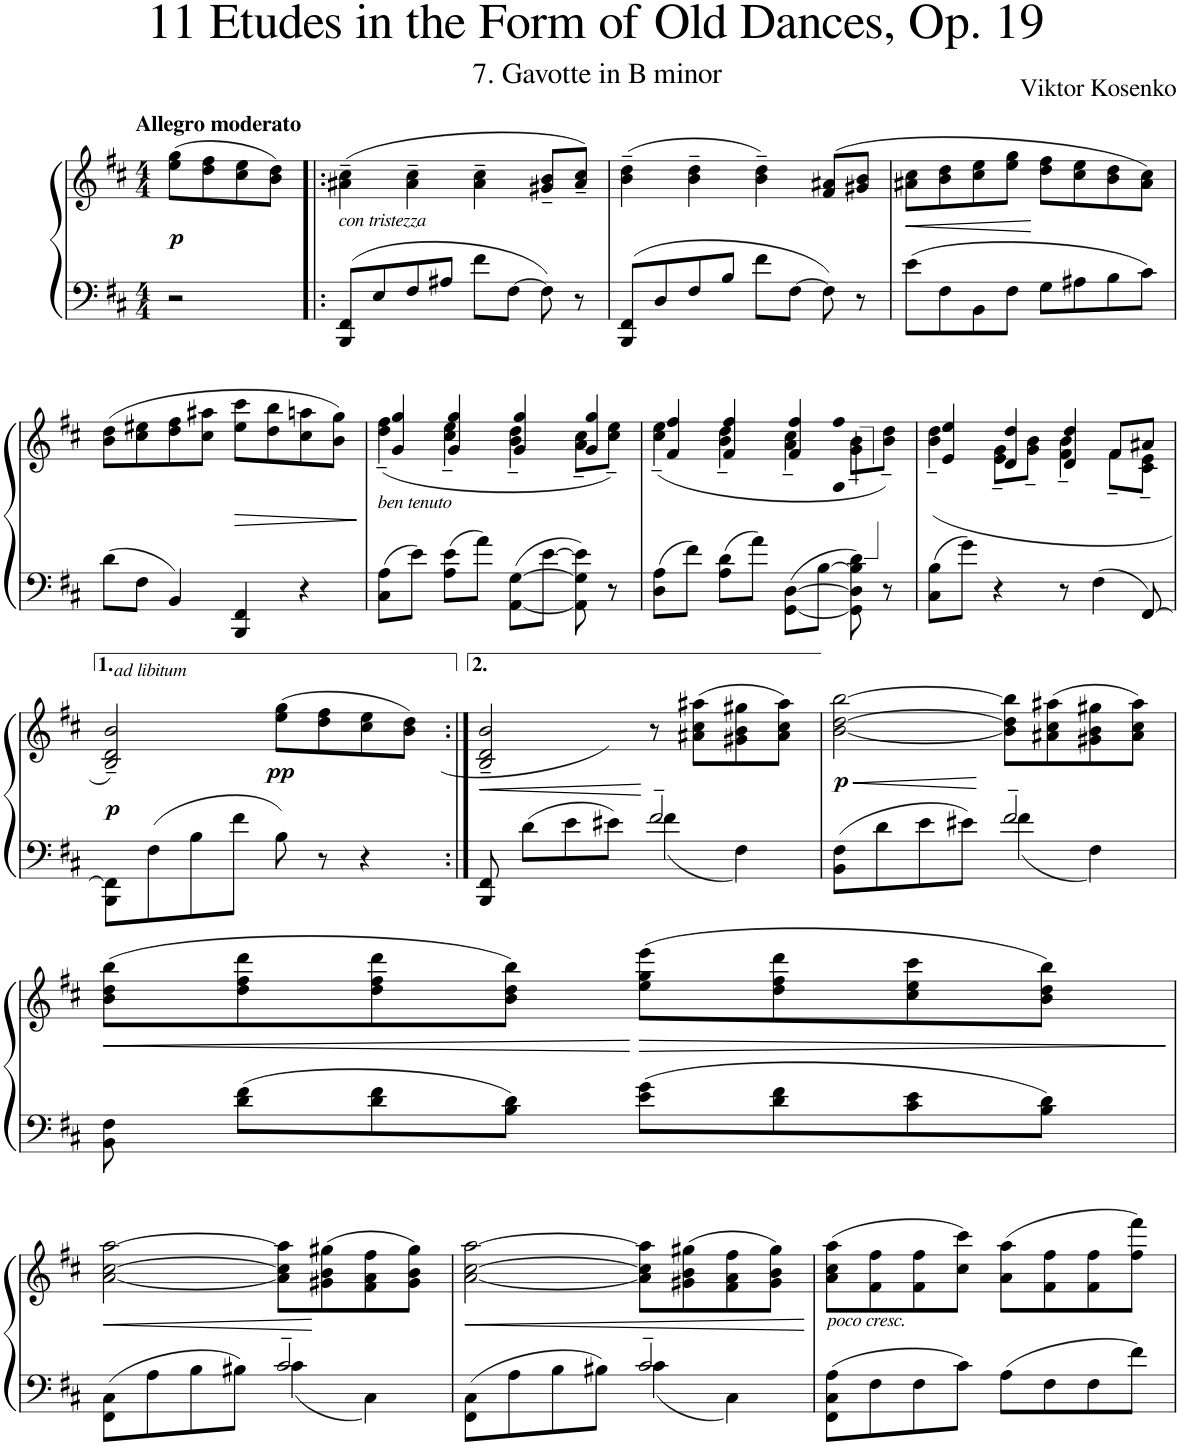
**kern	**kern	**dynam
*part1	*part1	*part1
*staff2	*staff1	*staff1/2
*I"Piano	*	*
*I'Pno.	*	*
*clefF4	*clefG2	*
*k[f#c#]	*k[f#c#]	*
*M4/4	*M4/4	*
=1	=1	=1
!	!LO:TX:a:B:t=Allegro moderato	!
!	!	!LO:DY:b
2r	(8ee\ 8gg\L	p
.	8dd\ 8ff#\	.
.	8cc#\ 8ee\	.
.	8b\ 8dd\J)	.
=2!|:	=2!|:	=2!|:
!	!LO:TX:b:i:t=con tristezza	!
8BBB/ 8FF#/L	(4a#X\~ 4cc#\~	.
8E/	.	.
8F#/	4a#\~ 4cc#\~	.
8A#X/J	.	.
8f#\L	4a#\~ 4cc#\~	.
[8F#\J	.	.
8F#\]	8g#X/~ 8b/~L	.
8r	8a#/~ 8cc#/~J)	.
=3	=3	=3
8BBB/ 8FF#/L	(4b\~ 4dd\~	.
8D/	.	.
8F#/	4b\~ 4dd\~	.
8B/J	.	.
8f#\L	4b\~ 4dd\~)	.
[8F#\J	.	.
8F#\]	(8f#/ 8a#X/L	.
8r	8g#X/ 8b/J	.
=4	=4	=4
!	!	!LO:HP:b
8e\L	8a#X\ 8cc#\L	<
8F#\	8b\ 8dd\	.
8BB\	8cc#\ 8ee\	.
8F#\J	8ee\ 8gg\J	.
8G\L	8dd\ 8ff#\L	[
8A#X\	8cc#\ 8ee\	.
8B\	8b\ 8dd\	.
8c#\J	8a#\ 8cc#\J)	.
!!LO:LB:g=z
=5	=5	=5
8d\L	(8b\ 8dd\L	.
8F#\J	8cc#\ 8ee#X\	.
4BB/	8dd\ 8ff#\	.
.	8cc#\ 8aa#X\J	.
!	!	!LO:HP:b
4BBB/ 4FF#/	8ee#\ 8ccc#\L	>
.	8dd\ 8bb\	.
4r	8cc#\ 8aan\	.
.	8b\ 8gg\J)	.
.	.	]
=6	=6	=6
*	*^	*
!	!LO:TX:b:i:t=ben tenuto	!	!
8C#\ 8A\L	4g/ 4gg/	(4dd\~ 4ff#\~	.
8e\J	.	.	.
8A\ 8e\L	4g/ 4gg/	4cc#\~ 4ee\~	.
8a\J	.	.	.
[8AA\ [8G\L	4g/ 4gg/	4b\~ 4dd\~	.
[8e\J	.	.	.
8AA\] 8G\] 8e\]	4g/ 4gg/	8a\~ 8cc#\~L	.
8r	.	8cc#\~ 8ee\~J)	.
=7	=7	=7	=7
8D\ 8A\L	4f#/ 4ff#/	(4cc#\~ 4ee\~	.
8f#\J	.	.	.
8A\ 8d\L	4f#/ 4ff#/	4b\~ 4dd\~	.
8a\J	.	.	.
[8GG\ [8D\L	4f#/ 4ff#/	4a\~ 4cc#\~	.
[8B\J	.	.	.
8GG\] 8D\] 8B\] 8d\	4f#/ 4ff#/	8g\~ 8b\~L	.
8r	.	8b\~ 8dd\~J)	.
=8	=8	=8	=8
8C#\ 8B\L	4e/ 4ee/	(4b\~ 4dd\~	.
8g\J	.	.	.
4r	4d/ 4dd/	8e\~ 8g\~L	.
.	.	8g\~ 8b\~J	.
8r	4d/ 4dd/	4f#\~ 4b\~	.
4F#\	.	.	.
.	8f#/L	8f#~\L	.
[8FF#/	8a#X/J	8c#\~ 8e\~J	.
!!LO:LB:g=z
=9	=9	=9	=9
!	!LO:TX:a:i:t=ad libitum	!	!
!	!	!	!LO:DY:b
*	*v	*v	*
8BBB\ 8FF#\]L	2B/~ 2d/~ 2b/~)	p
8F#\	.	.
8B\	.	.
8f#\J	.	.
!	!	!LO:DY:b
8B\	(8ee\ 8gg\L	pp
8r	8dd\ 8ff#\	.
4r	8cc#\ 8ee\	.
.	8b\ 8dd\J)	.
=10:|!	=10:|!	=10:|!
*^	*	*
!	!	!	!LO:HP:b
8BBB/ 8FF#/	2ryy	(2B/~ 2d/~ 2b/~	<
8d\L	.	.	.
8e\	.	.	.
8e#X\J	.	.	.
2f#~/	4f#\	8r)	[
.	.	(8a#X\ 8cc#\ 8aa#X\L	.
.	4F#\	8g#X\ 8b\ 8gg#X\	.
.	.	8a#\ 8cc#\ 8aa#\J)	.
=11	=11	=11	=11
!	!	!	!LO:HP:b
!	!	!	!LO:DY:n=1:b
8BB\ 8F#\L	2ryy	[2b\ [2dd\ [2bb\	< p
8d\	.	.	.
8e\	.	.	.
8e#X\J	.	.	.
2f#~/	4f#\	8b\] 8dd\] 8bb\]L	[
.	.	(8a#X\ 8cc#\ 8aa#X\	.
.	4F#\	8g#X\ 8b\ 8gg#X\	.
.	.	8a#\ 8cc#\ 8aa#\J)	.
*v	*v	*	*
!!LO:LB:g=z
=12	=12	=12
!	!	!LO:HP:b
8BB\ 8F#\	(8b\ 8dd\ 8bb\L	<
8d\ 8f#\L	8dd\ 8ff#\ 8ddd\	.
8d\ 8f#\	8dd\ 8ff#\ 8ddd\	.
8B\ 8d\J	8b\ 8dd\ 8bb\J)	.
!	!	!LO:HP:n=1:b
8e\ 8g\L	(8ee\ 8gg\ 8eee\L	[ >
8d\ 8f#\	8dd\ 8ff#\ 8ddd\	.
8c#\ 8e\	8cc#\ 8ee\ 8ccc#\	.
8B\ 8d\J	8b\ 8dd\ 8bb\J)	.
.	.	]
!!LO:LB:g=z
=13	=13	=13
*^	*	*
!	!	!	!LO:HP:b
8FF#\ 8C#\L	2ryy	[2a\ [2cc#\ [2aa\	<
8A\	.	.	.
8B\	.	.	.
8B#X\J	.	.	.
2c#~/	4c#\	8a\] 8cc#\] 8aa\]L	.
.	.	(8g#X\ 8b\ 8gg#X\	[
.	4C#\	8f#\ 8a\ 8ff#\	.
.	.	8g#\ 8b\ 8gg#\J)	.
=14	=14	=14	=14
!	!	!	!LO:HP:b
8FF#\ 8C#\L	2ryy	[2a\ [2cc#\ [2aa\	<
8A\	.	.	.
8B\	.	.	.
8B#X\J	.	.	.
2c#~/	4c#\	8a\] 8cc#\] 8aa\]L	.
.	.	(8g#X\ 8b\ 8gg#X\	.
.	4C#\	8f#\ 8a\ 8ff#\	.
.	.	8g#\ 8b\ 8gg#\J)	.
*v	*v	*	*
.	.	[
=15	=15	=15
!	!LO:TX:b:i:t=poco cresc.	!
8FF#\ 8C#\ 8A\L	(8a\ 8cc#\ 8aa\L	.
8F#\	8f#\ 8ff#\	.
8F#\	8f#\ 8ff#\	.
8c#\J	8cc#\ 8ccc#\J)	.
8A\L	(8a\ 8aa\L	.
8F#\	8f#\ 8ff#\	.
8F#\	8f#\ 8ff#\	.
8f#\J	8ff#\ 8fff#\J)	.
=	=	=
*-	*-	*-
